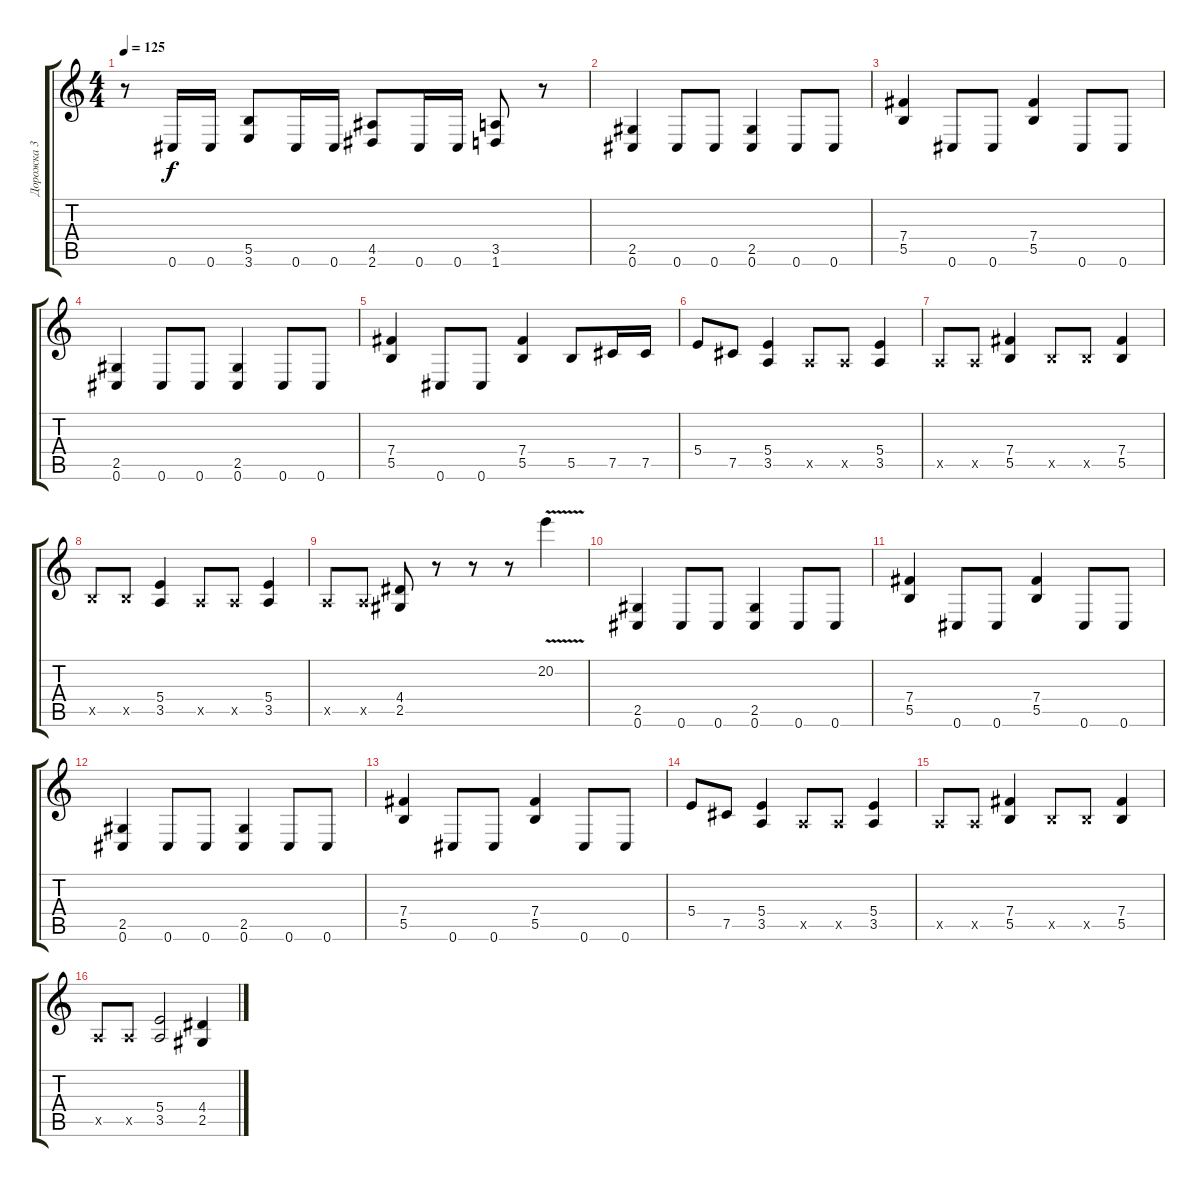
\track ("Дорожка 3" "Дорожка 3") {instrument distortionguitar}
\staff {score tabs}
\tuning (Db4 Ab3 E3 B2 Gb2 Db2) {hide}
\ts (4 4)
\tempo 125
\clef g2
\ks c
r.8{dy f} 0.6.16 0.6.16 (5.5 3.6).8 0.6.16 0.6.16 (4.5 2.6).8 0.6.16 0.6.16 (3.5 1.6).8 r.8 |
(2.5 0.6).4 0.6.8 0.6.8 (2.5 0.6).4 0.6.8 0.6.8 |
(7.4 5.5).4 0.6.8 0.6.8 (7.4 5.5).4 0.6.8 0.6.8 |
(2.5 0.6).4 0.6.8 0.6.8 (2.5 0.6).4 0.6.8 0.6.8 |
(7.4 5.5).4 0.6.8 0.6.8 (7.4 5.5).4 5.5.8 7.5.16 7.5.16 |
5.4.8 7.5.8 (5.4 3.5).4 3.5{x}.8 3.5{x}.8 (5.4 3.5).4 |
3.5{x}.8 3.5{x}.8 (7.4 5.5).4 5.5{x}.8 5.5{x}.8 (7.4 5.5).4 |
5.5{x}.8 5.5{x}.8 (5.4 3.5).4 3.5{x}.8 3.5{x}.8 (5.4 3.5).4 |
3.5{x}.8 3.5{x}.8 (4.4 2.5).8 r.8 r.8 r.8 20.2{v}.4 |
(2.5 0.6).4 0.6.8 0.6.8 (2.5 0.6).4 0.6.8 0.6.8 |
(7.4 5.5).4 0.6.8 0.6.8 (7.4 5.5).4 0.6.8 0.6.8 |
(2.5 0.6).4 0.6.8 0.6.8 (2.5 0.6).4 0.6.8 0.6.8 |
(7.4 5.5).4 0.6.8 0.6.8 (7.4 5.5).4 0.6.8 0.6.8 |
5.4.8 7.5.8 (5.4 3.5).4 3.5{x}.8 3.5{x}.8 (5.4 3.5).4 |
3.5{x}.8 3.5{x}.8 (7.4 5.5).4 5.5{x}.8 5.5{x}.8 (7.4 5.5).4 |
3.5{x}.8 3.5{x}.8 (5.4 3.5).2 (4.4 2.5).4
